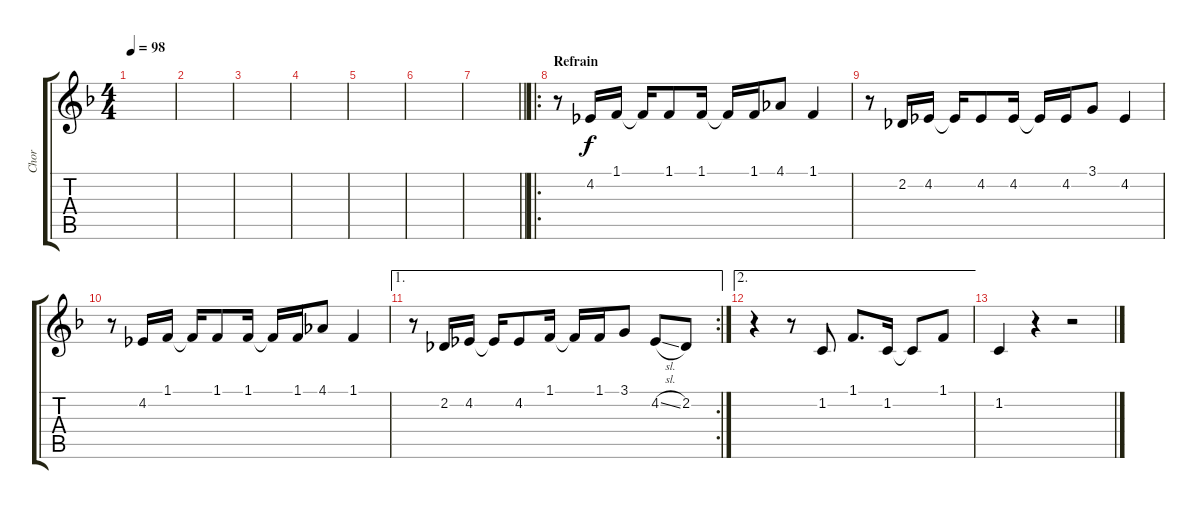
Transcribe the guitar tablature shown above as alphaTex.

\track ("Chor" "Chor") {instrument synthvoice}
\staff {score tabs}
\tuning (E4 B3 G3 D3 A2 E2) {hide}
\ts (4 4)
\tempo 98
\clef g2
\ks f
|
|
|
|
|
|
\barLineRight lightlight
|
\ro
\section ("" "Refrain")
r.8 4.2.16 1.1.16 1.1{t}.16 1.1.8 1.1.16 1.1{t}.16 1.1.16 4.1.8 1.1.4 |
r.8 2.2.16 4.2.16 4.2{t}.16 4.2.8 4.2.16 4.2{t}.16 4.2.16 3.1.8 4.2.4 |
r.8 4.2.16 1.1.16 1.1{t}.16 1.1.8 1.1.16 1.1{t}.16 1.1.16 4.1.8 1.1.4 |
\ae 1
\rc 2
r.8 2.2.16 4.2.16 4.2{t}.16 4.2.8 1.1.16 1.1{t}.16 1.1.16 3.1.8 4.2{sl}.8 2.2.8 |
\ae 2
r.4 r.8 1.2.8 1.1.8{d} 1.2.16 1.2{t}.8 1.1.8 |
1.2.4 r.4 r.2
